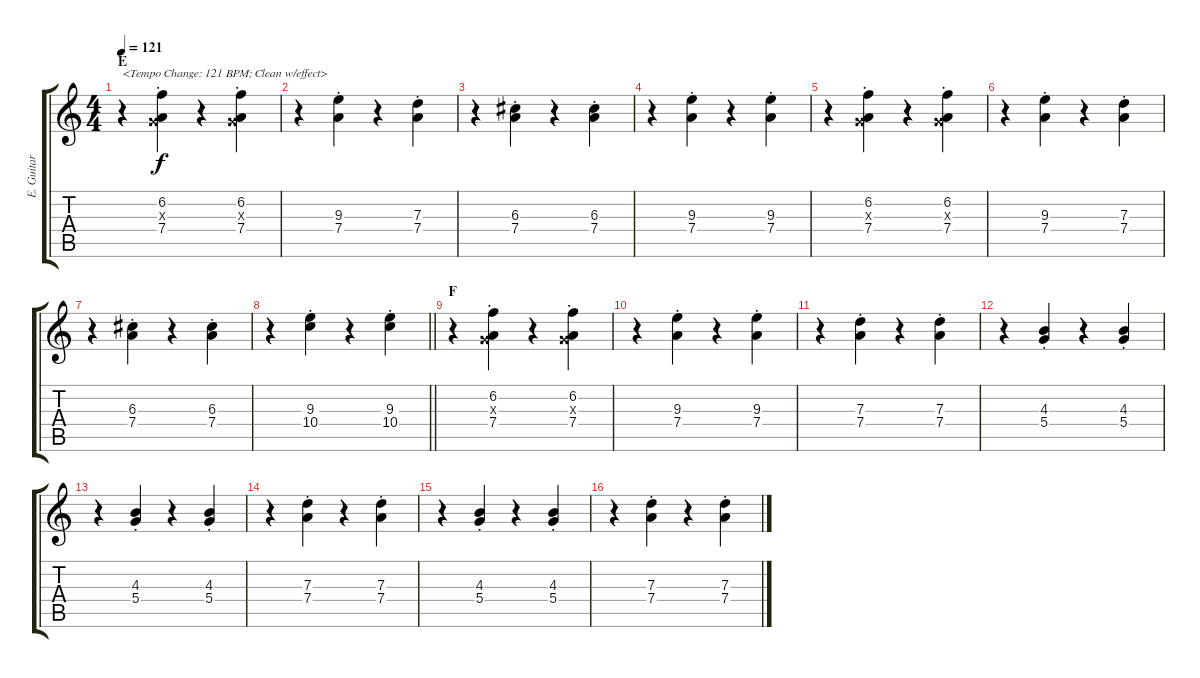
\track ("E. Guitar II" "E. Guitar ") {instrument electricguitarclean}
\staff {score tabs}
\tuning (E4 B3 G3 D3 A2 E2) {hide}
\ts (4 4)
\section ("" "E")
\tempo 121
\clef g2
\ks c
r.4{txt "<Tempo Change: 121 BPM; Clean w/effect>" dy f instrument electricguitarclean} (6.2{st} 0.3{x} 7.4{st}).4 r.4 (6.2{st} 0.3{x} 7.4{st}).4 |
r.4 (9.3{st} 7.4{st}).4 r.4 (7.3{st} 7.4{st}).4 |
r.4 (6.3{st} 7.4{st}).4 r.4 (6.3{st} 7.4{st}).4 |
r.4 (9.3{st} 7.4{st}).4 r.4 (9.3{st} 7.4{st}).4 |
r.4 (6.2{st} 0.3{x} 7.4{st}).4 r.4 (6.2{st} 0.3{x} 7.4{st}).4 |
r.4 (9.3{st} 7.4{st}).4 r.4 (7.3{st} 7.4{st}).4 |
r.4 (6.3{st} 7.4{st}).4 r.4 (6.3{st} 7.4{st}).4 |
\barLineRight lightlight
r.4 (9.3{st} 10.4{st}).4 r.4 (9.3{st} 10.4{st}).4 |
\section ("" "F")
r.4 (6.2{st} 0.3{x} 7.4{st}).4 r.4 (6.2{st} 0.3{x} 7.4{st}).4 |
r.4 (9.3{st} 7.4{st}).4 r.4 (9.3{st} 7.4{st}).4 |
r.4 (7.3{st} 7.4{st}).4 r.4 (7.3{st} 7.4{st}).4 |
r.4 (4.3{st} 5.4{st}).4 r.4 (4.3{st} 5.4{st}).4 |
r.4 (4.3{st} 5.4{st}).4 r.4 (4.3{st} 5.4{st}).4 |
r.4 (7.3{st} 7.4{st}).4 r.4 (7.3{st} 7.4{st}).4 |
r.4 (4.3{st} 5.4{st}).4 r.4 (4.3{st} 5.4{st}).4 |
r.4 (7.3{st} 7.4{st}).4 r.4 (7.3{st} 7.4{st}).4
